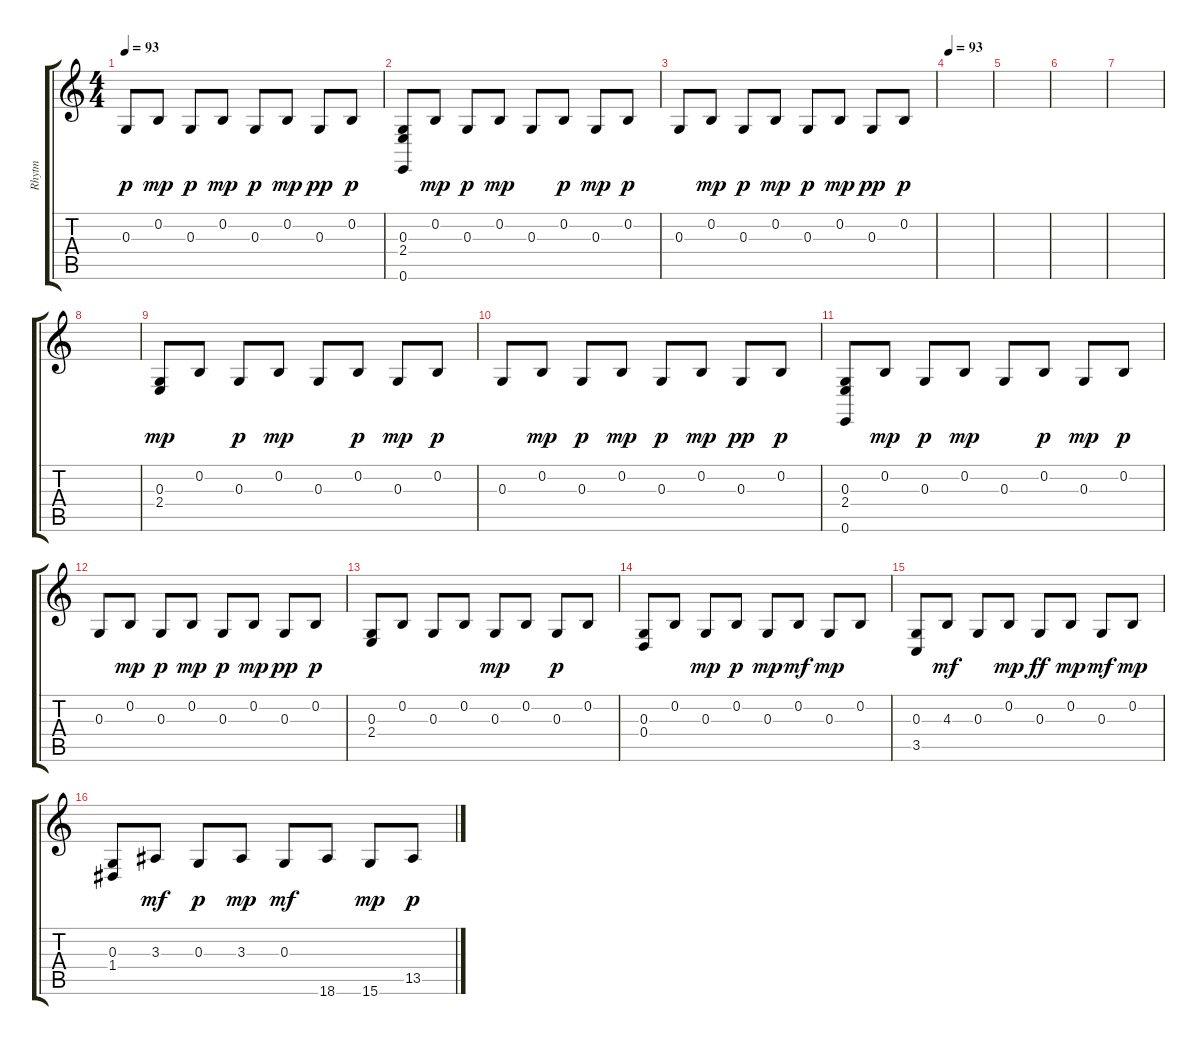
\track ("Rhytm" "Rhytm") {instrument acousticgrandpiano}
\staff {score tabs}
\tuning (E4 B3 G3 D3 A2 E2) {hide}
\ts (4 4)
\tempo 93
\clef g2
\ks c
0.3.8{dy p} 0.2.8{dy mp} 0.3.8{dy p} 0.2.8{dy mp} 0.3.8{dy p} 0.2.8{dy mp} 0.3.8{dy pp} 0.2.8{dy p} |
(0.3 2.4 0.6).8 0.2.8{dy mp} 0.3.8{dy p} 0.2.8{dy mp} 0.3.8 0.2.8{dy p} 0.3.8{dy mp} 0.2.8{dy p} |
0.3.8 0.2.8{dy mp} 0.3.8{dy p} 0.2.8{dy mp} 0.3.8{dy p} 0.2.8{dy mp} 0.3.8{dy pp} 0.2.8{dy p} |
\tempo 93
|
|
|
|
|
(0.3 2.4).8{dy mp} 0.2.8 0.3.8{dy p} 0.2.8{dy mp} 0.3.8 0.2.8{dy p} 0.3.8{dy mp} 0.2.8{dy p} |
0.3.8 0.2.8{dy mp} 0.3.8{dy p} 0.2.8{dy mp} 0.3.8{dy p} 0.2.8{dy mp} 0.3.8{dy pp} 0.2.8{dy p} |
(0.3 2.4 0.6).8 0.2.8{dy mp} 0.3.8{dy p} 0.2.8{dy mp} 0.3.8 0.2.8{dy p} 0.3.8{dy mp} 0.2.8{dy p} |
0.3.8 0.2.8{dy mp} 0.3.8{dy p} 0.2.8{dy mp} 0.3.8{dy p} 0.2.8{dy mp} 0.3.8{dy pp} 0.2.8{dy p} |
(0.3 2.4).8 0.2.8 0.3.8 0.2.8 0.3.8{dy mp} 0.2.8 0.3.8{dy p} 0.2.8 |
(0.3 0.4).8 0.2.8 0.3.8{dy mp} 0.2.8{dy p} 0.3.8{dy mp} 0.2.8{dy mf} 0.3.8{dy mp} 0.2.8 |
(0.3 3.5).8 4.3.8{dy mf} 0.3.8 0.2.8{dy mp} 0.3.8{dy ff} 0.2.8{dy mp} 0.3.8{dy mf} 0.2.8{dy mp} |
(0.3 1.4).8 3.3.8{dy mf} 0.3.8{dy p} 3.3.8{dy mp} 0.3.8{dy mf} 18.6.8 15.6.8{dy mp} 13.5.8{dy p}
